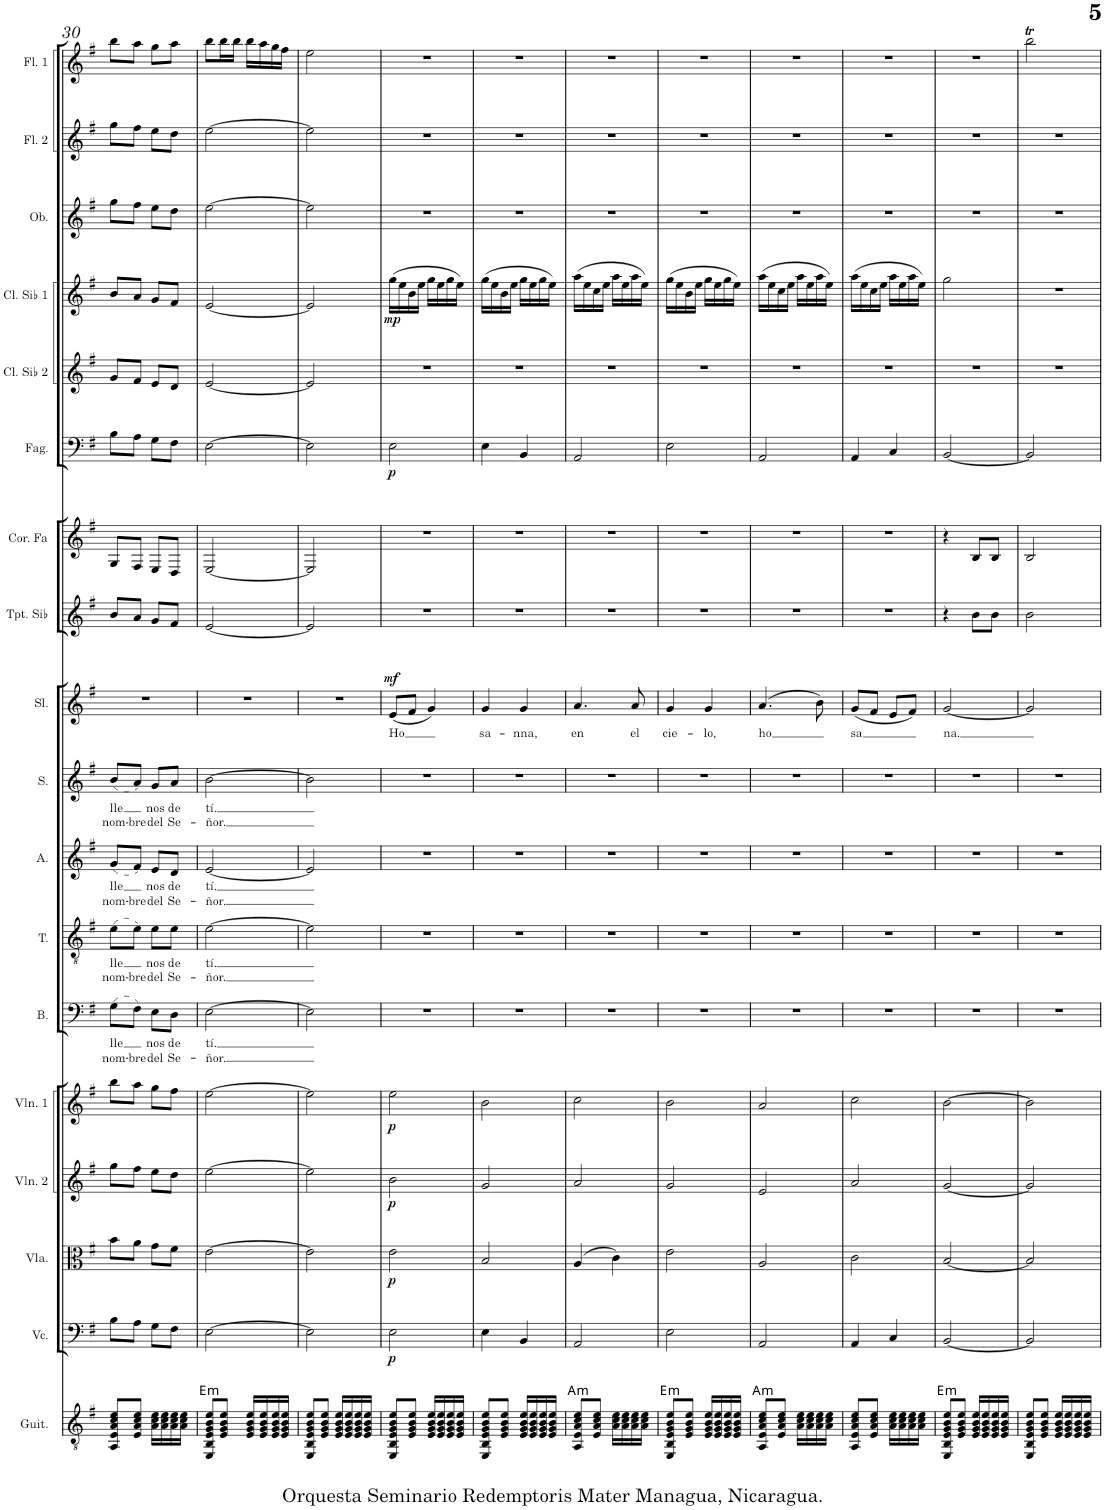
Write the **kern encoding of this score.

**kern	**harte	**kern	**dynam	**kern	**dynam	**kern	**dynam	**kern	**dynam	**kern	**text	**text	**kern	**text	**text	**kern	**text	**text	**kern	**text	**text	**kern	**text	**dynam	**kern	**kern	**kern	**dynam	**kern	**kern	**dynam	**kern	**kern	**kern
*part18	*part18	*part17	*part17	*part16	*part16	*part15	*part15	*part14	*part14	*part13	*part13	*part13	*part12	*part12	*part12	*part11	*part11	*part11	*part10	*part10	*part10	*part9	*part9	*part9	*part8	*part7	*part6	*part6	*part5	*part4	*part4	*part3	*part2	*part1
*staff18	*	*staff17	*staff17	*staff16	*staff16	*staff15	*staff15	*staff14	*staff14	*staff13	*staff13	*staff13	*staff12	*staff12	*staff12	*staff11	*staff11	*staff11	*staff10	*staff10	*staff10	*staff9	*staff9	*staff9	*staff8	*staff7	*staff6	*staff6	*staff5	*staff4	*staff4	*staff3	*staff2	*staff1
*I"Guitarra clásica	*	*I"Violonchelo	*	*I"Viola	*	*I"Violín 2	*	*I"Violín 1	*	*I"Bajo	*	*	*I"Tenor	*	*	*I"Alto	*	*	*I"Soprano	*	*	*I"Solista	*	*	*I"Trompeta en Sib	*I"Corno en Fa	*I"Fagot	*	*I"Clarinete en Sib 2	*I"Clarinete en Sib 1	*	*I"Oboe	*I"Flauta 2	*I"Flauta 1
*I'Guit.	*	*I'Vc.	*	*I'Vla.	*	*I'Vln. 2	*	*I'Vln. 1	*	*I'B.	*	*	*I'T.	*	*	*I'A.	*	*	*I'S.	*	*	*I'Sl.	*	*	*I'Tpt. Sib	*I'Cor. Fa	*I'Fag.	*	*I'Cl. Sib 2	*I'Cl. Sib 1	*	*I'Ob.	*I'Fl. 2	*I'Fl. 1
!!LO:PB:g=z
*clefGv2	*	*clefF4	*	*clefC3	*	*clefG2	*	*clefG2	*	*clefF4	*	*	*clefGv2	*	*	*clefG2	*	*	*clefG2	*	*	*clefG2	*	*	*clefG2	*clefG2	*clefF4	*	*clefG2	*clefG2	*	*clefG2	*clefG2	*clefG2
*	*	*	*	*	*	*	*	*	*	*	*	*	*	*	*	*	*	*	*	*	*	*	*	*	*Trd1c2	*Trd4c7	*	*	*Trd1c2	*Trd1c2	*	*	*	*
*k[f#]	*	*k[f#]	*	*k[f#]	*	*k[f#]	*	*k[f#]	*	*k[f#]	*	*	*k[f#]	*	*	*k[f#]	*	*	*k[f#]	*	*	*k[f#]	*	*	*k[f#]	*k[f#]	*k[f#]	*	*k[f#]	*k[f#]	*	*k[f#]	*k[f#]	*k[f#]
*M2/4	*	*M2/4	*	*M2/4	*	*M2/4	*	*M2/4	*	*M2/4	*	*	*M2/4	*	*	*M2/4	*	*	*M2/4	*	*	*M2/4	*	*	*M2/4	*M2/4	*M2/4	*	*M2/4	*M2/4	*	*M2/4	*M2/4	*M2/4
=30	=30	=30	=30	=30	=30	=30	=30	=30	=30	=30	=30	=30	=30	=30	=30	=30	=30	=30	=30	=30	=30	=30	=30	=30	=30	=30	=30	=30	=30	=30	=30	=30	=30	=30
!	!	!	!	!	!	!	!	!	!	!	!LO:LY:b	!LO:LY:b	!	!LO:LY:b	!LO:LY:b	!	!LO:LY:b	!LO:LY:b	!	!LO:LY:b	!LO:LY:b	!	!	!	!	!	!	!	!	!	!	!	!	!
8AA/ 8E/ 8A/ 8c/ 8e/L	.	8B\L	.	8b\L	.	8gg\L	.	8bb\L	.	(8G\L	-lle	nom-	(8e\L	-lle	nom-	(8g/L	-lle	nom-	(8b/L	-lle	nom-	2r	.	.	8b/L	8G/L	8B\L	.	8g/L	8b/L	.	8gg\L	8gg\L	8bb\L
!	!	!	!	!	!	!	!	!	!	!	!	!LO:LY:b	!	!	!LO:LY:b	!	!	!LO:LY:b	!	!	!LO:LY:b	!	!	!	!	!	!	!	!	!	!	!	!	!
8E/ 8A/ 8c/ 8e/J	.	8A\J	.	8a\J	.	8ff#\J	.	8aa\J	.	8F#\J)	.	-bre	8e\J)	.	-bre	8f#/J)	.	-bre	8a/J)	.	-bre	.	.	.	8a/J	8F#/J	8A\J	.	8f#/J	8a/J	.	8ff#\J	8ff#\J	8aa\J
!	!	!	!	!	!	!	!	!	!	!	!LO:LY:b	!LO:LY:b	!	!LO:LY:b	!LO:LY:b	!	!LO:LY:b	!LO:LY:b	!	!LO:LY:b	!LO:LY:b	!	!	!	!	!	!	!	!	!	!	!	!	!
16A\ 16c\ 16e\LL	.	8G\L	.	8g\L	.	8ee\L	.	8gg\L	.	8E\L	nos	del	8e\L	nos	del	8e/L	nos	del	8g/L	nos	del	.	.	.	8g/L	8E/L	8G\L	.	8e/L	8g/L	.	8ee\L	8ee\L	8gg\L
16A\ 16c\ 16e\	.	.	.	.	.	.	.	.	.	.	.	.	.	.	.	.	.	.	.	.	.	.	.	.	.	.	.	.	.	.	.	.	.	.
!	!	!	!	!	!	!	!	!	!	!	!LO:LY:b	!LO:LY:b	!	!LO:LY:b	!LO:LY:b	!	!LO:LY:b	!LO:LY:b	!	!LO:LY:b	!LO:LY:b	!	!	!	!	!	!	!	!	!	!	!	!	!
16A\ 16c\ 16e\	.	8F#\J	.	8f#\J	.	8dd\J	.	8ff#\J	.	8D\J	de	Se-	8e\J	de	Se-	8d/J	de	Se-	8a/J	de	Se-	.	.	.	8f#/J	8D/J	8F#\J	.	8d/J	8f#/J	.	8dd\J	8dd\J	8aa\J
16A\ 16c\ 16e\JJ	.	.	.	.	.	.	.	.	.	.	.	.	.	.	.	.	.	.	.	.	.	.	.	.	.	.	.	.	.	.	.	.	.	.
=31	=31	=31	=31	=31	=31	=31	=31	=31	=31	=31	=31	=31	=31	=31	=31	=31	=31	=31	=31	=31	=31	=31	=31	=31	=31	=31	=31	=31	=31	=31	=31	=31	=31	=31
!	!LO:H:kt=m	!	!	!	!	!	!	!	!	!	!LO:LY:b	!LO:LY:b	!	!LO:LY:b	!LO:LY:b	!	!LO:LY:b	!LO:LY:b	!	!LO:LY:b	!LO:LY:b	!	!	!	!	!	!	!	!	!	!	!	!	!
8EE/ 8BB/ 8E/ 8G/ 8B/ 8e/L	E:min	[2E\	.	[2e\	.	[2ee\	.	[2ee\	.	[2E\	tí.	-ñor.	[2e\	tí.	-ñor.	[2e/	tí.	-ñor.	[2b\	tí.	-ñor.	2r	.	.	[2e/	[2E/	[2E\	.	[2e/	[2e/	.	[2ee\	[2ee\	8bb\L
8E/ 8G/ 8B/ 8e/J	.	.	.	.	.	.	.	.	.	.	.	.	.	.	.	.	.	.	.	.	.	.	.	.	.	.	.	.	.	.	.	.	.	16bb\L
.	.	.	.	.	.	.	.	.	.	.	.	.	.	.	.	.	.	.	.	.	.	.	.	.	.	.	.	.	.	.	.	.	.	16bb\JJ
16E/ 16G/ 16B/ 16e/LL	.	.	.	.	.	.	.	.	.	.	.	.	.	.	.	.	.	.	.	.	.	.	.	.	.	.	.	.	.	.	.	.	.	16bb\LL
16E/ 16G/ 16B/ 16e/	.	.	.	.	.	.	.	.	.	.	.	.	.	.	.	.	.	.	.	.	.	.	.	.	.	.	.	.	.	.	.	.	.	16aa\
16E/ 16G/ 16B/ 16e/	.	.	.	.	.	.	.	.	.	.	.	.	.	.	.	.	.	.	.	.	.	.	.	.	.	.	.	.	.	.	.	.	.	16gg\
16E/ 16G/ 16B/ 16e/JJ	.	.	.	.	.	.	.	.	.	.	.	.	.	.	.	.	.	.	.	.	.	.	.	.	.	.	.	.	.	.	.	.	.	16ff#\JJ
=32	=32	=32	=32	=32	=32	=32	=32	=32	=32	=32	=32	=32	=32	=32	=32	=32	=32	=32	=32	=32	=32	=32	=32	=32	=32	=32	=32	=32	=32	=32	=32	=32	=32	=32
8EE/ 8BB/ 8E/ 8G/ 8B/ 8e/L	.	2E\]	.	2e\]	.	2ee\]	.	2ee\]	.	2E\]	.	.	2e\]	.	.	2e/]	.	.	2b\]	.	.	2r	.	.	2e/]	2E/]	2E\]	.	2e/]	2e/]	.	2ee\]	2ee\]	2ee\
8E/ 8G/ 8B/ 8e/J	.	.	.	.	.	.	.	.	.	.	.	.	.	.	.	.	.	.	.	.	.	.	.	.	.	.	.	.	.	.	.	.	.	.
16E/ 16G/ 16B/ 16e/LL	.	.	.	.	.	.	.	.	.	.	.	.	.	.	.	.	.	.	.	.	.	.	.	.	.	.	.	.	.	.	.	.	.	.
16E/ 16G/ 16B/ 16e/	.	.	.	.	.	.	.	.	.	.	.	.	.	.	.	.	.	.	.	.	.	.	.	.	.	.	.	.	.	.	.	.	.	.
16E/ 16G/ 16B/ 16e/	.	.	.	.	.	.	.	.	.	.	.	.	.	.	.	.	.	.	.	.	.	.	.	.	.	.	.	.	.	.	.	.	.	.
16E/ 16G/ 16B/ 16e/JJ	.	.	.	.	.	.	.	.	.	.	.	.	.	.	.	.	.	.	.	.	.	.	.	.	.	.	.	.	.	.	.	.	.	.
=33	=33	=33	=33	=33	=33	=33	=33	=33	=33	=33	=33	=33	=33	=33	=33	=33	=33	=33	=33	=33	=33	=33	=33	=33	=33	=33	=33	=33	=33	=33	=33	=33	=33	=33
!	!	!	!LO:DY:b	!	!LO:DY:b	!	!LO:DY:b	!	!LO:DY:b	!	!	!	!	!	!	!	!	!	!	!	!	!	!LO:LY:b	!LO:DY:a	!	!	!	!LO:DY:b	!	!	!LO:DY:b	!	!	!
8EE/ 8BB/ 8E/ 8G/ 8B/ 8e/L	.	2E\	p	2e\	p	2b\	p	2ee\	p	2r	.	.	2r	.	.	2r	.	.	2r	.	.	(8e/L	-Ho	mf	2r	2r	2E\	p	2r	(16gg\LL	mp	2r	2r	2r
.	.	.	.	.	.	.	.	.	.	.	.	.	.	.	.	.	.	.	.	.	.	.	.	.	.	.	.	.	.	16ee\	.	.	.	.
8E/ 8G/ 8B/ 8e/J	.	.	.	.	.	.	.	.	.	.	.	.	.	.	.	.	.	.	.	.	.	8f#/J	.	.	.	.	.	.	.	16b\	.	.	.	.
.	.	.	.	.	.	.	.	.	.	.	.	.	.	.	.	.	.	.	.	.	.	.	.	.	.	.	.	.	.	16ee\JJ	.	.	.	.
16E/ 16G/ 16B/ 16e/LL	.	.	.	.	.	.	.	.	.	.	.	.	.	.	.	.	.	.	.	.	.	4g/)	.	.	.	.	.	.	.	16gg\LL	.	.	.	.
16E/ 16G/ 16B/ 16e/	.	.	.	.	.	.	.	.	.	.	.	.	.	.	.	.	.	.	.	.	.	.	.	.	.	.	.	.	.	16ee\	.	.	.	.
16E/ 16G/ 16B/ 16e/	.	.	.	.	.	.	.	.	.	.	.	.	.	.	.	.	.	.	.	.	.	.	.	.	.	.	.	.	.	16gg\	.	.	.	.
16E/ 16G/ 16B/ 16e/JJ	.	.	.	.	.	.	.	.	.	.	.	.	.	.	.	.	.	.	.	.	.	.	.	.	.	.	.	.	.	16ee\JJ)	.	.	.	.
=34	=34	=34	=34	=34	=34	=34	=34	=34	=34	=34	=34	=34	=34	=34	=34	=34	=34	=34	=34	=34	=34	=34	=34	=34	=34	=34	=34	=34	=34	=34	=34	=34	=34	=34
!	!	!	!	!	!	!	!	!	!	!	!	!	!	!	!	!	!	!	!	!	!	!	!LO:LY:b	!	!	!	!	!	!	!	!	!	!	!
8EE/ 8BB/ 8E/ 8G/ 8B/ 8e/L	.	4E\	.	2B/	.	2g/	.	2b\	.	2r	.	.	2r	.	.	2r	.	.	2r	.	.	4g/	sa-	.	2r	2r	4E\	.	2r	(16gg\LL	.	2r	2r	2r
.	.	.	.	.	.	.	.	.	.	.	.	.	.	.	.	.	.	.	.	.	.	.	.	.	.	.	.	.	.	16ee\	.	.	.	.
8E/ 8G/ 8B/ 8e/J	.	.	.	.	.	.	.	.	.	.	.	.	.	.	.	.	.	.	.	.	.	.	.	.	.	.	.	.	.	16b\	.	.	.	.
.	.	.	.	.	.	.	.	.	.	.	.	.	.	.	.	.	.	.	.	.	.	.	.	.	.	.	.	.	.	16ee\JJ	.	.	.	.
!	!	!	!	!	!	!	!	!	!	!	!	!	!	!	!	!	!	!	!	!	!	!	!LO:LY:b	!	!	!	!	!	!	!	!	!	!	!
16E/ 16G/ 16B/ 16e/LL	.	4BB/	.	.	.	.	.	.	.	.	.	.	.	.	.	.	.	.	.	.	.	4g/	-nna,	.	.	.	4BB/	.	.	16gg\LL	.	.	.	.
16E/ 16G/ 16B/ 16e/	.	.	.	.	.	.	.	.	.	.	.	.	.	.	.	.	.	.	.	.	.	.	.	.	.	.	.	.	.	16ee\	.	.	.	.
16E/ 16G/ 16B/ 16e/	.	.	.	.	.	.	.	.	.	.	.	.	.	.	.	.	.	.	.	.	.	.	.	.	.	.	.	.	.	16gg\	.	.	.	.
16E/ 16G/ 16B/ 16e/JJ	.	.	.	.	.	.	.	.	.	.	.	.	.	.	.	.	.	.	.	.	.	.	.	.	.	.	.	.	.	16ee\JJ)	.	.	.	.
=35	=35	=35	=35	=35	=35	=35	=35	=35	=35	=35	=35	=35	=35	=35	=35	=35	=35	=35	=35	=35	=35	=35	=35	=35	=35	=35	=35	=35	=35	=35	=35	=35	=35	=35
!	!LO:H:kt=m	!	!	!	!	!	!	!	!	!	!	!	!	!	!	!	!	!	!	!	!	!	!LO:LY:b	!	!	!	!	!	!	!	!	!	!	!
8AA/ 8E/ 8A/ 8c/ 8e/L	A:min	2AA/	.	(4A/	.	2a/	.	2cc\	.	2r	.	.	2r	.	.	2r	.	.	2r	.	.	4.a/	en	.	2r	2r	2AA/	.	2r	(16aa\LL	.	2r	2r	2r
.	.	.	.	.	.	.	.	.	.	.	.	.	.	.	.	.	.	.	.	.	.	.	.	.	.	.	.	.	.	16ee\	.	.	.	.
8E/ 8A/ 8c/ 8e/J	.	.	.	.	.	.	.	.	.	.	.	.	.	.	.	.	.	.	.	.	.	.	.	.	.	.	.	.	.	16cc\	.	.	.	.
.	.	.	.	.	.	.	.	.	.	.	.	.	.	.	.	.	.	.	.	.	.	.	.	.	.	.	.	.	.	16ee\JJ	.	.	.	.
16A\ 16c\ 16e\LL	.	.	.	4c\)	.	.	.	.	.	.	.	.	.	.	.	.	.	.	.	.	.	.	.	.	.	.	.	.	.	16aa\LL	.	.	.	.
16A\ 16c\ 16e\	.	.	.	.	.	.	.	.	.	.	.	.	.	.	.	.	.	.	.	.	.	.	.	.	.	.	.	.	.	16ee\	.	.	.	.
!	!	!	!	!	!	!	!	!	!	!	!	!	!	!	!	!	!	!	!	!	!	!	!LO:LY:b	!	!	!	!	!	!	!	!	!	!	!
16A\ 16c\ 16e\	.	.	.	.	.	.	.	.	.	.	.	.	.	.	.	.	.	.	.	.	.	8a/	el	.	.	.	.	.	.	16aa\	.	.	.	.
16A\ 16c\ 16e\JJ	.	.	.	.	.	.	.	.	.	.	.	.	.	.	.	.	.	.	.	.	.	.	.	.	.	.	.	.	.	16ee\JJ)	.	.	.	.
=36	=36	=36	=36	=36	=36	=36	=36	=36	=36	=36	=36	=36	=36	=36	=36	=36	=36	=36	=36	=36	=36	=36	=36	=36	=36	=36	=36	=36	=36	=36	=36	=36	=36	=36
!	!LO:H:kt=m	!	!	!	!	!	!	!	!	!	!	!	!	!	!	!	!	!	!	!	!	!	!LO:LY:b	!	!	!	!	!	!	!	!	!	!	!
8EE/ 8BB/ 8E/ 8G/ 8B/ 8e/L	E:min	2E\	.	2e\	.	2g/	.	2b\	.	2r	.	.	2r	.	.	2r	.	.	2r	.	.	4g/	cie-	.	2r	2r	2E\	.	2r	(16gg\LL	.	2r	2r	2r
.	.	.	.	.	.	.	.	.	.	.	.	.	.	.	.	.	.	.	.	.	.	.	.	.	.	.	.	.	.	16ee\	.	.	.	.
8E/ 8G/ 8B/ 8e/J	.	.	.	.	.	.	.	.	.	.	.	.	.	.	.	.	.	.	.	.	.	.	.	.	.	.	.	.	.	16b\	.	.	.	.
.	.	.	.	.	.	.	.	.	.	.	.	.	.	.	.	.	.	.	.	.	.	.	.	.	.	.	.	.	.	16ee\JJ	.	.	.	.
!	!	!	!	!	!	!	!	!	!	!	!	!	!	!	!	!	!	!	!	!	!	!	!LO:LY:b	!	!	!	!	!	!	!	!	!	!	!
16E/ 16G/ 16B/ 16e/LL	.	.	.	.	.	.	.	.	.	.	.	.	.	.	.	.	.	.	.	.	.	4g/	-lo,	.	.	.	.	.	.	16gg\LL	.	.	.	.
16E/ 16G/ 16B/ 16e/	.	.	.	.	.	.	.	.	.	.	.	.	.	.	.	.	.	.	.	.	.	.	.	.	.	.	.	.	.	16ee\	.	.	.	.
16E/ 16G/ 16B/ 16e/	.	.	.	.	.	.	.	.	.	.	.	.	.	.	.	.	.	.	.	.	.	.	.	.	.	.	.	.	.	16gg\	.	.	.	.
16E/ 16G/ 16B/ 16e/JJ	.	.	.	.	.	.	.	.	.	.	.	.	.	.	.	.	.	.	.	.	.	.	.	.	.	.	.	.	.	16ee\JJ)	.	.	.	.
=37	=37	=37	=37	=37	=37	=37	=37	=37	=37	=37	=37	=37	=37	=37	=37	=37	=37	=37	=37	=37	=37	=37	=37	=37	=37	=37	=37	=37	=37	=37	=37	=37	=37	=37
!	!LO:H:kt=m	!	!	!	!	!	!	!	!	!	!	!	!	!	!	!	!	!	!	!	!	!	!LO:LY:b	!	!	!	!	!	!	!	!	!	!	!
8AA/ 8E/ 8A/ 8c/ 8e/L	A:min	2AA/	.	2A/	.	2e/	.	2a/	.	2r	.	.	2r	.	.	2r	.	.	2r	.	.	(4.a/	-ho	.	2r	2r	2AA/	.	2r	(16aa\LL	.	2r	2r	2r
.	.	.	.	.	.	.	.	.	.	.	.	.	.	.	.	.	.	.	.	.	.	.	.	.	.	.	.	.	.	16ee\	.	.	.	.
8E/ 8A/ 8c/ 8e/J	.	.	.	.	.	.	.	.	.	.	.	.	.	.	.	.	.	.	.	.	.	.	.	.	.	.	.	.	.	16cc\	.	.	.	.
.	.	.	.	.	.	.	.	.	.	.	.	.	.	.	.	.	.	.	.	.	.	.	.	.	.	.	.	.	.	16ee\JJ	.	.	.	.
16A\ 16c\ 16e\LL	.	.	.	.	.	.	.	.	.	.	.	.	.	.	.	.	.	.	.	.	.	.	.	.	.	.	.	.	.	16aa\LL	.	.	.	.
16A\ 16c\ 16e\	.	.	.	.	.	.	.	.	.	.	.	.	.	.	.	.	.	.	.	.	.	.	.	.	.	.	.	.	.	16ee\	.	.	.	.
16A\ 16c\ 16e\	.	.	.	.	.	.	.	.	.	.	.	.	.	.	.	.	.	.	.	.	.	8b\)	.	.	.	.	.	.	.	16aa\	.	.	.	.
16A\ 16c\ 16e\JJ	.	.	.	.	.	.	.	.	.	.	.	.	.	.	.	.	.	.	.	.	.	.	.	.	.	.	.	.	.	16ee\JJ)	.	.	.	.
=38	=38	=38	=38	=38	=38	=38	=38	=38	=38	=38	=38	=38	=38	=38	=38	=38	=38	=38	=38	=38	=38	=38	=38	=38	=38	=38	=38	=38	=38	=38	=38	=38	=38	=38
!	!	!	!	!	!	!	!	!	!	!	!	!	!	!	!	!	!	!	!	!	!	!	!LO:LY:b	!	!	!	!	!	!	!	!	!	!	!
8AA/ 8E/ 8A/ 8c/ 8e/L	.	4AA/	.	2c\	.	2a/	.	2cc\	.	2r	.	.	2r	.	.	2r	.	.	2r	.	.	(8g/L	-sa	.	2r	2r	4AA/	.	2r	(16aa\LL	.	2r	2r	2r
.	.	.	.	.	.	.	.	.	.	.	.	.	.	.	.	.	.	.	.	.	.	.	.	.	.	.	.	.	.	16ee\	.	.	.	.
8E/ 8A/ 8c/ 8e/J	.	.	.	.	.	.	.	.	.	.	.	.	.	.	.	.	.	.	.	.	.	8f#/J	.	.	.	.	.	.	.	16cc\	.	.	.	.
.	.	.	.	.	.	.	.	.	.	.	.	.	.	.	.	.	.	.	.	.	.	.	.	.	.	.	.	.	.	16ee\JJ	.	.	.	.
16A\ 16c\ 16e\LL	.	4C/	.	.	.	.	.	.	.	.	.	.	.	.	.	.	.	.	.	.	.	8e/L	.	.	.	.	4C/	.	.	16aa\LL	.	.	.	.
16A\ 16c\ 16e\	.	.	.	.	.	.	.	.	.	.	.	.	.	.	.	.	.	.	.	.	.	.	.	.	.	.	.	.	.	16ee\	.	.	.	.
16A\ 16c\ 16e\	.	.	.	.	.	.	.	.	.	.	.	.	.	.	.	.	.	.	.	.	.	8f#/J)	.	.	.	.	.	.	.	16aa\	.	.	.	.
16A\ 16c\ 16e\JJ	.	.	.	.	.	.	.	.	.	.	.	.	.	.	.	.	.	.	.	.	.	.	.	.	.	.	.	.	.	16ee\JJ)	.	.	.	.
=39	=39	=39	=39	=39	=39	=39	=39	=39	=39	=39	=39	=39	=39	=39	=39	=39	=39	=39	=39	=39	=39	=39	=39	=39	=39	=39	=39	=39	=39	=39	=39	=39	=39	=39
!	!LO:H:kt=m	!	!	!	!	!	!	!	!	!	!	!	!	!	!	!	!	!	!	!	!	!	!LO:LY:b	!	!	!	!	!	!	!	!	!	!	!
8EE/ 8BB/ 8E/ 8G/ 8B/ 8e/L	E:min	[2BB/	.	[2B/	.	[2g/	.	[2b\	.	2r	.	.	2r	.	.	2r	.	.	2r	.	.	[2g/	na.	.	4r	4r	[2BB/	.	2r	2gg\	.	2r	2r	2r
8E/ 8G/ 8B/ 8e/J	.	.	.	.	.	.	.	.	.	.	.	.	.	.	.	.	.	.	.	.	.	.	.	.	.	.	.	.	.	.	.	.	.	.
16E/ 16G/ 16B/ 16e/LL	.	.	.	.	.	.	.	.	.	.	.	.	.	.	.	.	.	.	.	.	.	.	.	.	8b\L	8B/L	.	.	.	.	.	.	.	.
16E/ 16G/ 16B/ 16e/	.	.	.	.	.	.	.	.	.	.	.	.	.	.	.	.	.	.	.	.	.	.	.	.	.	.	.	.	.	.	.	.	.	.
16E/ 16G/ 16B/ 16e/	.	.	.	.	.	.	.	.	.	.	.	.	.	.	.	.	.	.	.	.	.	.	.	.	8b\J	8B/J	.	.	.	.	.	.	.	.
16E/ 16G/ 16B/ 16e/JJ	.	.	.	.	.	.	.	.	.	.	.	.	.	.	.	.	.	.	.	.	.	.	.	.	.	.	.	.	.	.	.	.	.	.
=40	=40	=40	=40	=40	=40	=40	=40	=40	=40	=40	=40	=40	=40	=40	=40	=40	=40	=40	=40	=40	=40	=40	=40	=40	=40	=40	=40	=40	=40	=40	=40	=40	=40	=40
8EE/ 8BB/ 8E/ 8G/ 8B/ 8e/L	.	2BB/]	.	2B/]	.	2g/]	.	2b\]	.	2r	.	.	2r	.	.	2r	.	.	2r	.	.	2g/]	.	.	2b\	2B/	2BB/]	.	2r	2r	.	2r	2r	2bbt\
8E/ 8G/ 8B/ 8e/J	.	.	.	.	.	.	.	.	.	.	.	.	.	.	.	.	.	.	.	.	.	.	.	.	.	.	.	.	.	.	.	.	.	.
16E/ 16G/ 16B/ 16e/LL	.	.	.	.	.	.	.	.	.	.	.	.	.	.	.	.	.	.	.	.	.	.	.	.	.	.	.	.	.	.	.	.	.	.
16E/ 16G/ 16B/ 16e/	.	.	.	.	.	.	.	.	.	.	.	.	.	.	.	.	.	.	.	.	.	.	.	.	.	.	.	.	.	.	.	.	.	.
16E/ 16G/ 16B/ 16e/	.	.	.	.	.	.	.	.	.	.	.	.	.	.	.	.	.	.	.	.	.	.	.	.	.	.	.	.	.	.	.	.	.	.
16E/ 16G/ 16B/ 16e/JJ	.	.	.	.	.	.	.	.	.	.	.	.	.	.	.	.	.	.	.	.	.	.	.	.	.	.	.	.	.	.	.	.	.	.
=	=	=	=	=	=	=	=	=	=	=	=	=	=	=	=	=	=	=	=	=	=	=	=	=	=	=	=	=	=	=	=	=	=	=
*-	*-	*-	*-	*-	*-	*-	*-	*-	*-	*-	*-	*-	*-	*-	*-	*-	*-	*-	*-	*-	*-	*-	*-	*-	*-	*-	*-	*-	*-	*-	*-	*-	*-	*-
